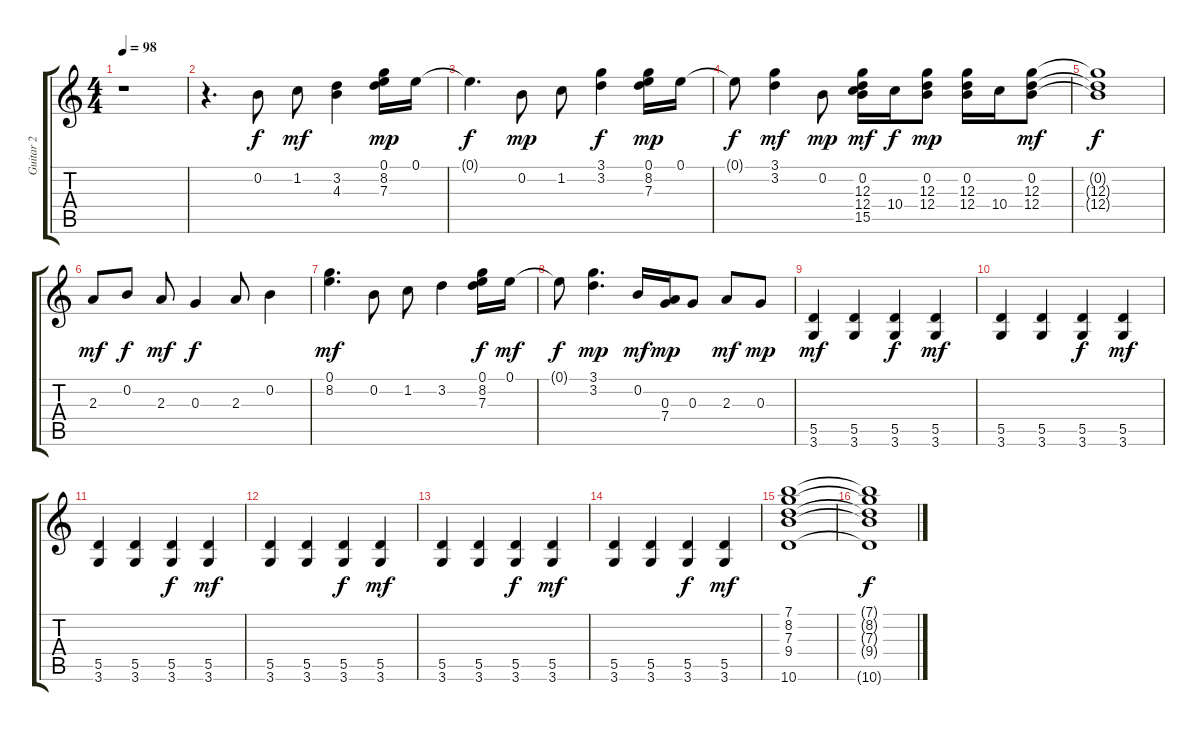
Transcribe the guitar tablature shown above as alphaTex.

\track ("Guitar 2" "Guitar 2") {instrument overdrivenguitar}
\staff {score tabs}
\tuning (E4 B3 G3 D3 A2 E2) {hide}
\ts (4 4)
\tempo 98
\clef g2
\ks c
r.1{dy f} |
r.4{d} 0.2.8 1.2.8{dy mf} (3.2 4.3).4 (0.1 8.2 7.3).16{dy mp} 0.1.16 |
0.1{t}.4{d dy f} 0.2.8{dy mp} 1.2.8 (3.1 3.2).4{dy f} (0.1 8.2 7.3).16{dy mp} 0.1.16 |
0.1{t}.8{dy f} (3.1 3.2).4{dy mf} 0.2.8{dy mp} (0.2 12.3 12.4 15.5).16{dy mf} 10.4.16{dy f} (0.2 12.3 12.4).8{dy mp} (0.2 12.3 12.4).16 10.4.16 (0.2 12.3 12.4).8{dy mf} |
(0.2{t} 12.3{t} 12.4{t}).1{dy f} |
2.3.8{dy mf} 0.2.8{dy f} 2.3.8{dy mf} 0.3.4{dy f} 2.3.8 0.2.4 |
(0.1 8.2).4{d dy mf} 0.2.8 1.2.8 3.2.4 (0.1 8.2 7.3).16{dy f} 0.1.16{dy mf} |
0.1{t}.8{dy f} (3.1 3.2).4{d dy mp} 0.2.16{dy mf} (0.3 7.4).16{dy mp} 0.3.8 2.3.8{dy mf} 0.3.8{dy mp} |
(5.5 3.6).4{dy mf} (5.5 3.6).4 (5.5 3.6).4{dy f} (5.5 3.6).4{dy mf} |
(5.5 3.6).4 (5.5 3.6).4 (5.5 3.6).4{dy f} (5.5 3.6).4{dy mf} |
(5.5 3.6).4 (5.5 3.6).4 (5.5 3.6).4{dy f} (5.5 3.6).4{dy mf} |
(5.5 3.6).4 (5.5 3.6).4 (5.5 3.6).4{dy f} (5.5 3.6).4{dy mf} |
(5.5 3.6).4 (5.5 3.6).4 (5.5 3.6).4{dy f} (5.5 3.6).4{dy mf} |
(5.5 3.6).4 (5.5 3.6).4 (5.5 3.6).4{dy f} (5.5 3.6).4{dy mf} |
(7.1 8.2 7.3 9.4 10.6).1 |
(7.1{t} 8.2{t} 7.3{t} 9.4{t} 10.6{t}).1{dy f}
